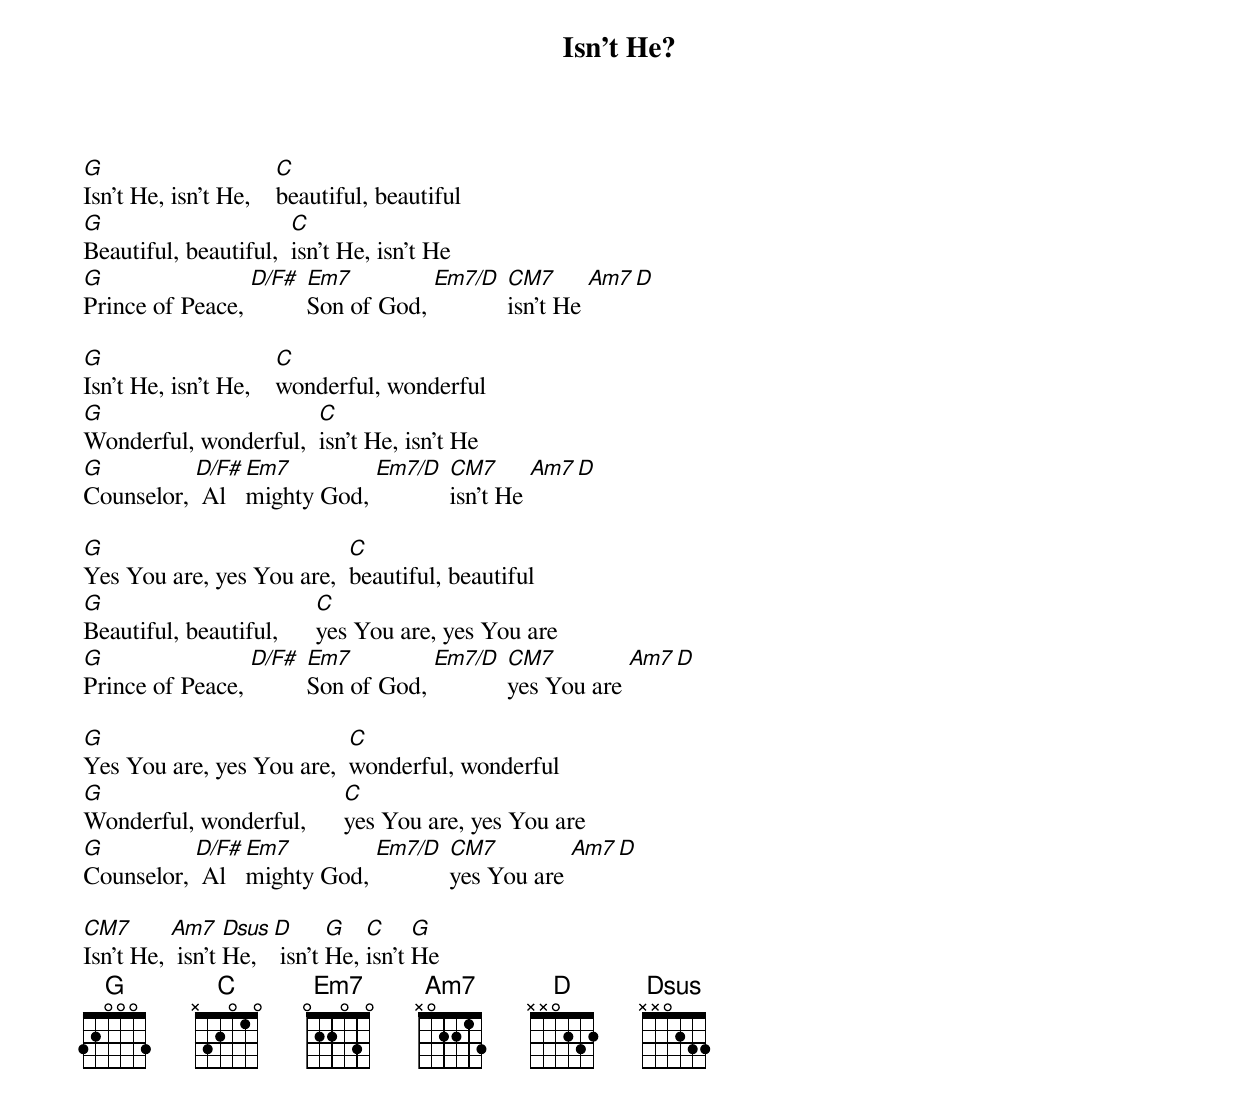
{title: Isn't He?}
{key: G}
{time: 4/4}
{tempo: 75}
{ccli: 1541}
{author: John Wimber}
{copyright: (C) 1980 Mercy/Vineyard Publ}

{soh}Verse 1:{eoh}
[G]Isn't He, isn't He,    [C]beautiful, beautiful
[G]Beautiful, beautiful,  [C]isn't He, isn't He
[G]Prince of Peace, [D/F#] [Em7]Son of God, [Em7/D] [CM7]isn't He [Am7][D]

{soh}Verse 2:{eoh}
[G]Isn't He, isn't He,    [C]wonderful, wonderful
[G]Wonderful, wonderful,  [C]isn't He, isn't He
[G]Counselor, [D/F#] Al[Em7]mighty God, [Em7/D] [CM7]isn't He [Am7][D]

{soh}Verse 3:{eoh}
[G]Yes You are, yes You are,  [C]beautiful, beautiful
[G]Beautiful, beautiful,      [C]yes You are, yes You are
[G]Prince of Peace, [D/F#] [Em7]Son of God, [Em7/D] [CM7]yes You are [Am7][D]

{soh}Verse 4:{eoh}
[G]Yes You are, yes You are,  [C]wonderful, wonderful
[G]Wonderful, wonderful,      [C]yes You are, yes You are
[G]Counselor, [D/F#] Al[Em7]mighty God, [Em7/D] [CM7]yes You are [Am7][D]

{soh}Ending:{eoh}
[CM7]Isn't He, [Am7] isn't [Dsus]He, [D] isn't [G]He, [C]isn't [G]He
